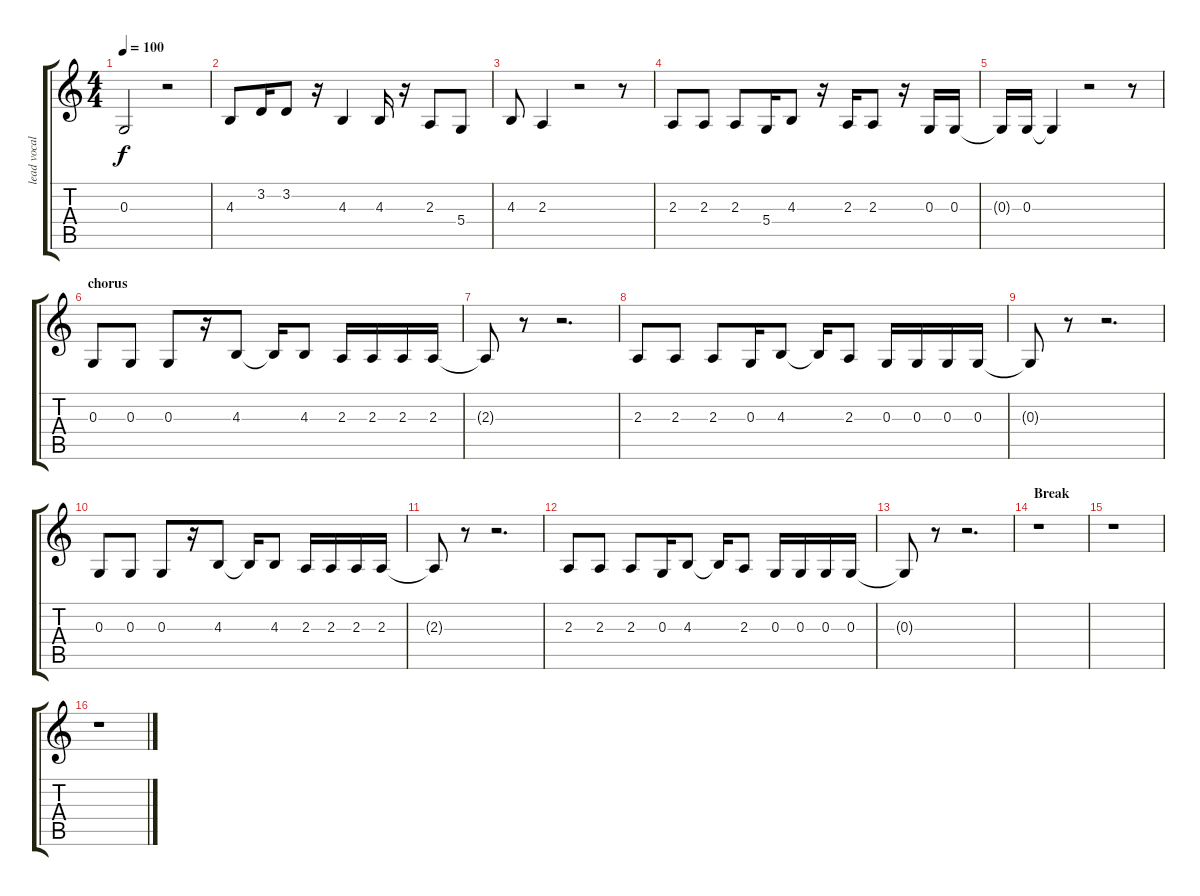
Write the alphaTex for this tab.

\track ("lead vocal" "lead vocal") {instrument oboe}
\staff {score tabs}
\tuning (E4 B3 G3 D3 A2 E2) {hide}
\ts (4 4)
\tempo 100
\clef g2
\ks c
0.3{t}.2{dy f} r.2 |
4.3.8 3.2.16 3.2.8 r.16 4.3.4 4.3.16 r.16 2.3.8 5.4.8 |
4.3.8 2.3.4 r.2 r.8 |
2.3.8 2.3.8 2.3.8 5.4.16 4.3.8 r.16 2.3.16 2.3.8 r.16 0.3.16 0.3.16 |
0.3{t}.16 0.3.16 0.3{t}.4 r.2 r.8 |
\section ("" "chorus")
0.3.8 0.3.8 0.3.8 r.16 4.3.8 4.3{t}.16 4.3.8 2.3.16 2.3.16 2.3.16 2.3.16 |
2.3{t}.8 r.8 r.2{d} |
2.3.8 2.3.8 2.3.8 0.3.16 4.3.8 4.3{t}.16 2.3.8 0.3.16 0.3.16 0.3.16 0.3.16 |
0.3{t}.8 r.8 r.2{d} |
0.3.8 0.3.8 0.3.8 r.16 4.3.8 4.3{t}.16 4.3.8 2.3.16 2.3.16 2.3.16 2.3.16 |
2.3{t}.8 r.8 r.2{d} |
2.3.8 2.3.8 2.3.8 0.3.16 4.3.8 4.3{t}.16 2.3.8 0.3.16 0.3.16 0.3.16 0.3.16 |
0.3{t}.8 r.8 r.2{d} |
\section ("" "Break")
r.1 |
r.1 |
r.1
